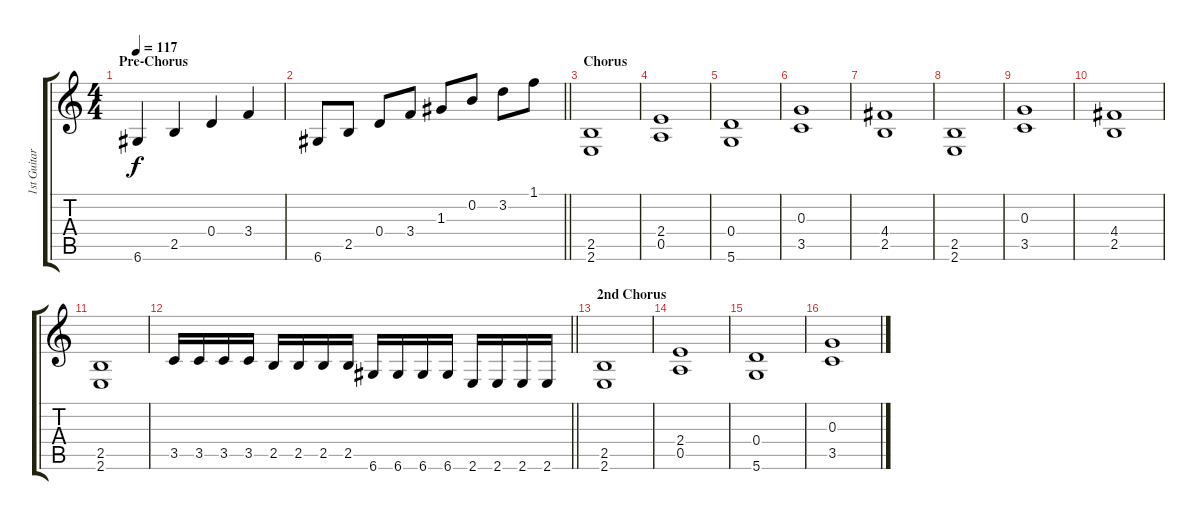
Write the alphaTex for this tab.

\track ("1st Guitar" "1st Guitar") {instrument electricguitarjazz}
\staff {score tabs}
\tuning (E4 B3 G3 D3 A2 D2) {hide}
\ts (4 4)
\section ("" "Pre-Chorus")
\tempo 117
\clef g2
\ks c
6.6.4{dy f} 2.5.4 0.4.4 3.4.4 |
\barLineRight lightlight
6.6.8 2.5.8 0.4.8 3.4.8 1.3.8 0.2.8 3.2.8 1.1.8 |
\section ("" "Chorus")
(2.5 2.6).1 |
(2.4 0.5).1 |
(0.4 5.6).1 |
(0.3 3.5).1 |
(4.4 2.5).1 |
(2.5 2.6).1 |
(0.3 3.5).1 |
(4.4 2.5).1 |
(2.5 2.6).1 |
\barLineRight lightlight
3.5.16 3.5.16 3.5.16 3.5.16 2.5.16 2.5.16 2.5.16 2.5.16 6.6.16 6.6.16 6.6.16 6.6.16 2.6.16 2.6.16 2.6.16 2.6.16 |
\section ("" "2nd Chorus")
(2.5 2.6).1 |
(2.4 0.5).1 |
(0.4 5.6).1 |
(0.3 3.5).1
